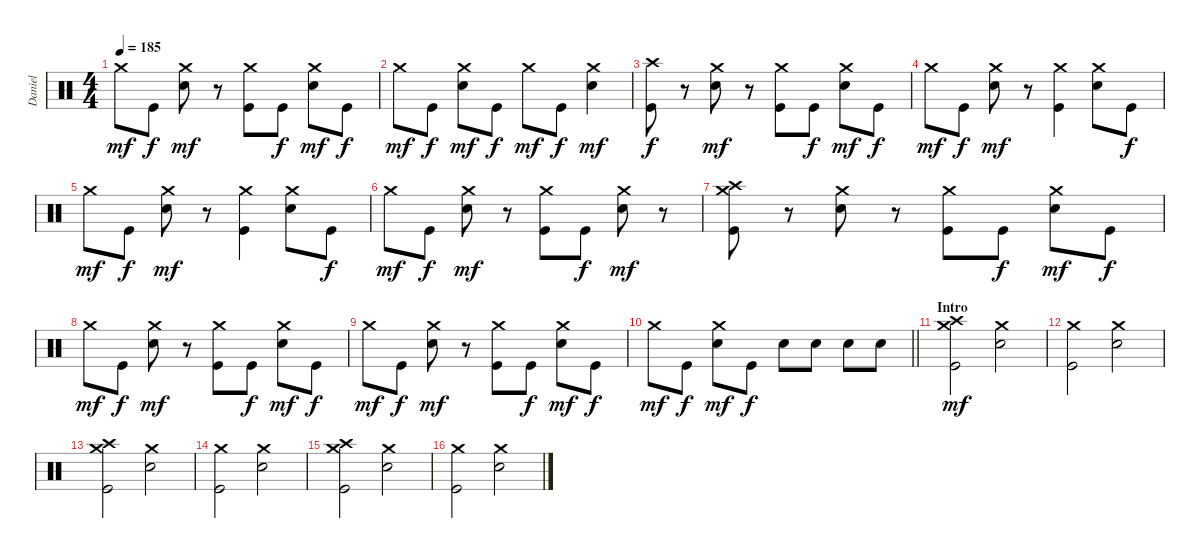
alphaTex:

\track ("Daniel" "Daniel") {instrument percussion}
\staff {score}
\articulation defaults
\ts (4 4)
\tempo 185
\clef neutral
\ks c "Crash medium (hit)".8{dy mf} "Kick (hit)".8{dy f}
("Electric Snare (hit)" "Crash medium (hit)").8{dy mf} r.8 ("Kick (hit)" "Crash medium (hit)").8 "Kick (hit)".8{dy f} ("Electric Snare (hit)" "Crash medium (hit)").8{dy mf} "Kick (hit)".8{dy f} |
"Crash medium (hit)".8{dy mf} "Kick (hit)".8{dy f} ("Electric Snare (hit)" "Crash medium (hit)").8{dy mf} "Kick (hit)".8{dy f} "Crash medium (hit)".8{dy mf} "Kick (hit)".8{dy f} ("Electric Snare (hit)" "Crash medium (hit)").4{dy mf} |
("Kick (hit)" "Crash high (hit)").8{dy f} r.8 ("Electric Snare (hit)" "Crash medium (hit)").8{dy mf} r.8 ("Kick (hit)" "Crash medium (hit)").8 "Kick (hit)".8{dy f} ("Electric Snare (hit)" "Crash medium (hit)").8{dy mf} "Kick (hit)".8{dy f} |
"Crash medium (hit)".8{dy mf} "Kick (hit)".8{dy f} ("Electric Snare (hit)" "Crash medium (hit)").8{dy mf} r.8 ("Kick (hit)" "Crash medium (hit)").4 ("Electric Snare (hit)" "Crash medium (hit)").8 "Kick (hit)".8{dy f} |
"Crash medium (hit)".8{dy mf} "Kick (hit)".8{dy f} ("Electric Snare (hit)" "Crash medium (hit)").8{dy mf} r.8 ("Kick (hit)" "Crash medium (hit)").4 ("Electric Snare (hit)" "Crash medium (hit)").8 "Kick (hit)".8{dy f} |
"Crash medium (hit)".8{dy mf} "Kick (hit)".8{dy f} ("Electric Snare (hit)" "Crash medium (hit)").8{dy mf} r.8 ("Kick (hit)" "Crash medium (hit)").8 "Kick (hit)".8{dy f} ("Electric Snare (hit)" "Crash medium (hit)").8{dy mf} r.8 |
("Kick (hit)" "Crash medium (hit)" "Crash high (hit)").8 r.8 ("Electric Snare (hit)" "Crash medium (hit)").8 r.8 ("Kick (hit)" "Crash medium (hit)").8 "Kick (hit)".8{dy f} ("Electric Snare (hit)" "Crash medium (hit)").8{dy mf} "Kick (hit)".8{dy f} |
"Crash medium (hit)".8{dy mf} "Kick (hit)".8{dy f} ("Electric Snare (hit)" "Crash medium (hit)").8{dy mf} r.8 ("Kick (hit)" "Crash medium (hit)").8 "Kick (hit)".8{dy f} ("Electric Snare (hit)" "Crash medium (hit)").8{dy mf} "Kick (hit)".8{dy f} |
"Crash medium (hit)".8{dy mf} "Kick (hit)".8{dy f} ("Electric Snare (hit)" "Crash medium (hit)").8{dy mf} r.8 ("Kick (hit)" "Crash medium (hit)").8 "Kick (hit)".8{dy f} ("Electric Snare (hit)" "Crash medium (hit)").8{dy mf} "Kick (hit)".8{dy f} |
\barLineRight lightlight "Crash medium (hit)".8{dy mf} "Kick (hit)".8{dy f}
("Electric Snare (hit)" "Crash medium (hit)").8{dy mf} "Kick (hit)".8{dy f} "Electric Snare (hit)".8 "Electric Snare (hit)".8 "Electric Snare (hit)".8 "Electric Snare (hit)".8 |
\section ("" "Intro")
("Kick (hit)" "Crash medium (hit)" "Crash high (hit)").2{dy mf} ("Electric Snare (hit)" "Crash medium (hit)").2 |
("Kick (hit)" "Crash medium (hit)").2 ("Electric Snare (hit)" "Crash medium (hit)").2 |
("Kick (hit)" "Crash medium (hit)" "Crash high (hit)").2 ("Electric Snare (hit)" "Crash medium (hit)").2 |
("Kick (hit)" "Crash medium (hit)").2 ("Electric Snare (hit)" "Crash medium (hit)").2 |
("Kick (hit)" "Crash medium (hit)" "Crash high (hit)").2 ("Electric Snare (hit)" "Crash medium (hit)").2 |
("Kick (hit)" "Crash medium (hit)").2 ("Electric Snare (hit)" "Crash medium (hit)").2
